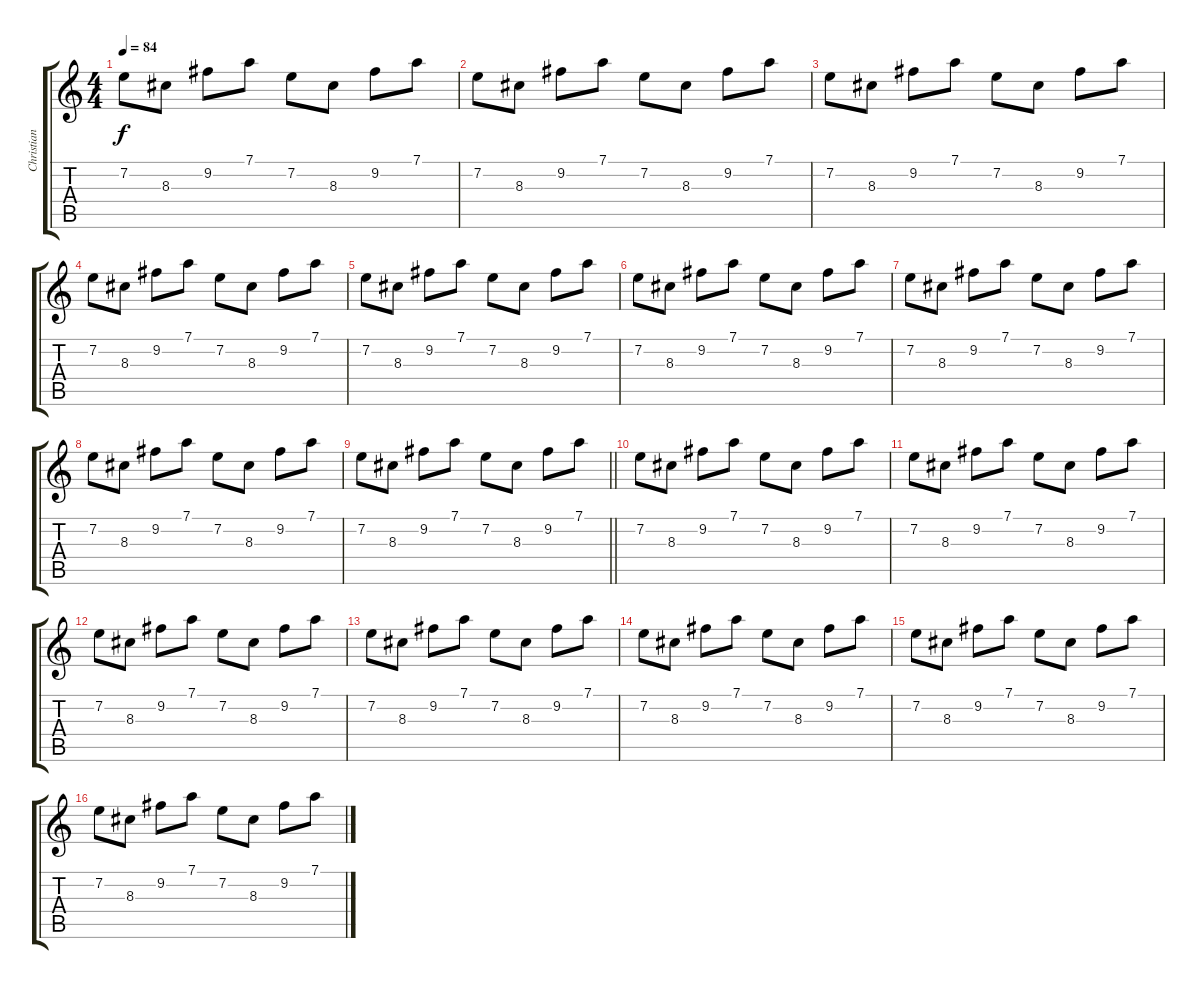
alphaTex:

\track ("Christian" "Christian") {instrument acousticguitarsteel}
\staff {score tabs}
\tuning (D4 A3 F3 C3 G2 D2) {hide}
\ts (4 4)
\tempo 84
\clef g2
\ks c
7.2.8{dy f} 8.3.8 9.2.8 7.1.8 7.2.8 8.3.8 9.2.8 7.1.8 |
7.2.8 8.3.8 9.2.8 7.1.8 7.2.8 8.3.8 9.2.8 7.1.8 |
7.2.8 8.3.8 9.2.8 7.1.8 7.2.8 8.3.8 9.2.8 7.1.8 |
7.2.8 8.3.8 9.2.8 7.1.8 7.2.8 8.3.8 9.2.8 7.1.8 |
7.2.8 8.3.8 9.2.8 7.1.8 7.2.8 8.3.8 9.2.8 7.1.8 |
7.2.8 8.3.8 9.2.8 7.1.8 7.2.8 8.3.8 9.2.8 7.1.8 |
7.2.8 8.3.8 9.2.8 7.1.8 7.2.8 8.3.8 9.2.8 7.1.8 |
7.2.8 8.3.8 9.2.8 7.1.8 7.2.8 8.3.8 9.2.8 7.1.8 |
\barLineRight lightlight
7.2.8 8.3.8 9.2.8 7.1.8 7.2.8 8.3.8 9.2.8 7.1.8 |
\section ("" "")
7.2.8 8.3.8 9.2.8 7.1.8 7.2.8 8.3.8 9.2.8 7.1.8 |
7.2.8 8.3.8 9.2.8 7.1.8 7.2.8 8.3.8 9.2.8 7.1.8 |
7.2.8 8.3.8 9.2.8 7.1.8 7.2.8 8.3.8 9.2.8 7.1.8 |
7.2.8 8.3.8 9.2.8 7.1.8 7.2.8 8.3.8 9.2.8 7.1.8 |
7.2.8 8.3.8 9.2.8 7.1.8 7.2.8 8.3.8 9.2.8 7.1.8 |
7.2.8 8.3.8 9.2.8 7.1.8 7.2.8 8.3.8 9.2.8 7.1.8 |
7.2.8 8.3.8 9.2.8 7.1.8 7.2.8 8.3.8 9.2.8 7.1.8
